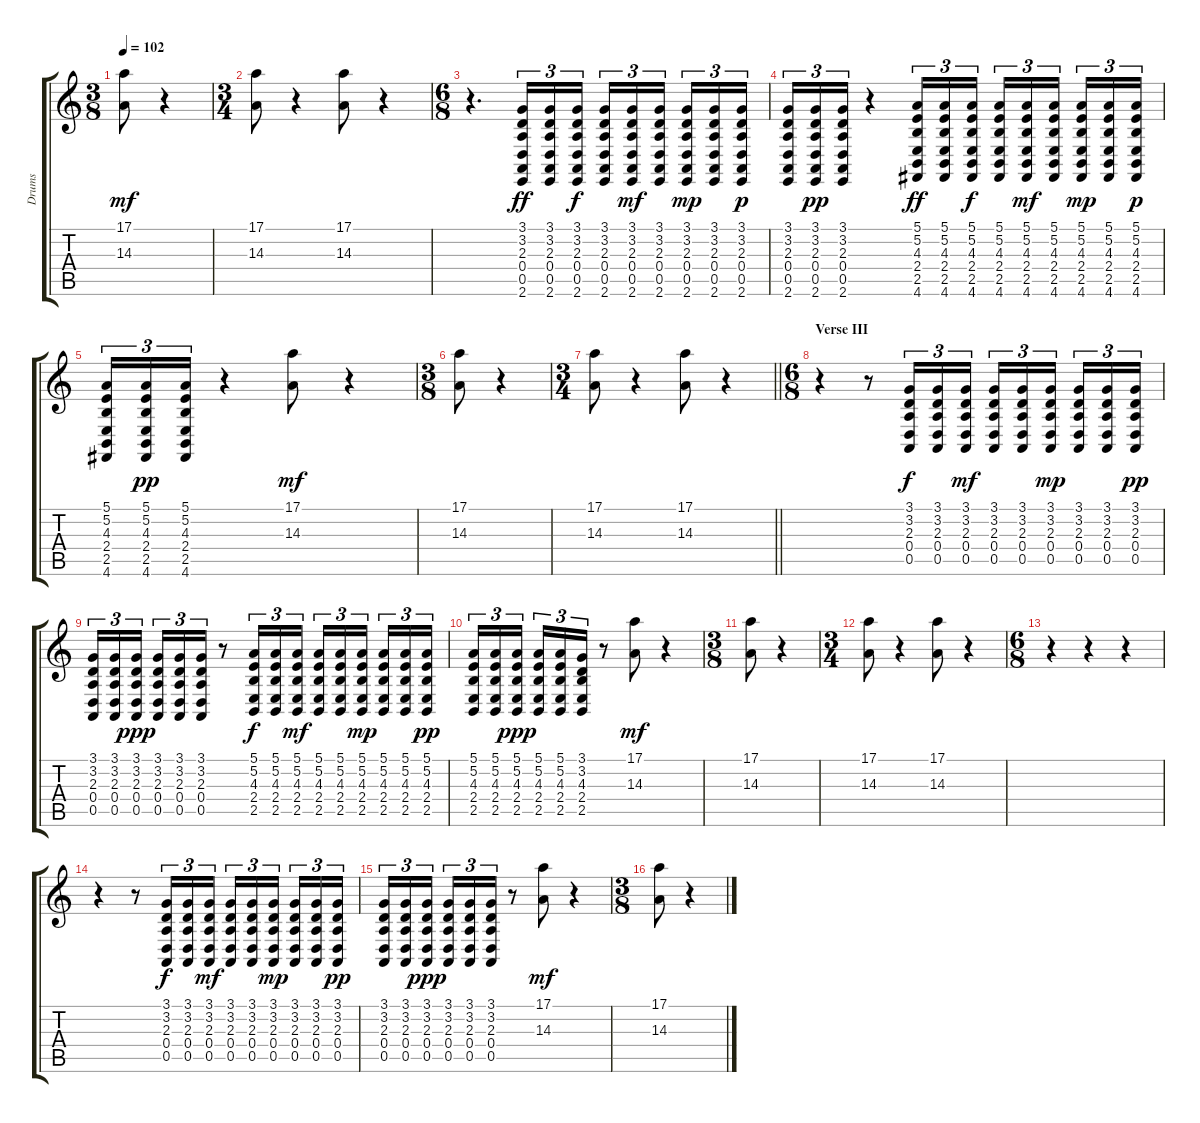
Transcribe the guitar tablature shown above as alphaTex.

\track ("Drums" "Drums") {instrument agogo}
\staff {score tabs}
\tuning (E4 B3 G3 D3 A2 D2) {hide}
\ts (3 8)
\tempo 102
\clef g2
\ks c
(17.1 14.3).8{dy mf} r.4 |
\ts (3 4)
(17.1 14.3).8 r.4 (17.1 14.3).8 r.4 |
\ts (6 8)
r.4{d instrument tinklebell} (3.1 3.2 2.3 0.4 0.5 2.6).16{tu (3 2) dy ff} (3.1 3.2 2.3 0.4 0.5 2.6).16{tu (3 2)} (3.1 3.2 2.3 0.4 0.5 2.6).16{tu (3 2) dy f beam splitsecondary} (3.1 3.2 2.3 0.4 0.5 2.6).16{tu (3 2)} (3.1 3.2 2.3 0.4 0.5 2.6).16{tu (3 2) dy mf} (3.1 3.2 2.3 0.4 0.5 2.6).16{tu (3 2) beam splitsecondary} (3.1 3.2 2.3 0.4 0.5 2.6).16{tu (3 2) dy mp} (3.1 3.2 2.3 0.4 0.5 2.6).16{tu (3 2)} (3.1 3.2 2.3 0.4 0.5 2.6).16{tu (3 2) dy p} |
(3.1 3.2 2.3 0.4 0.5 2.6).16{tu (3 2)} (3.1 3.2 2.3 0.4 0.5 2.6).16{tu (3 2) dy pp} (3.1 3.2 2.3 0.4 0.5 2.6).16{tu (3 2)} r.4 (5.1 5.2 4.3 2.4 2.5 4.6).16{tu (3 2) dy ff} (5.1 5.2 4.3 2.4 2.5 4.6).16{tu (3 2)} (5.1 5.2 4.3 2.4 2.5 4.6).16{tu (3 2) dy f beam splitsecondary} (5.1 5.2 4.3 2.4 2.5 4.6).16{tu (3 2)} (5.1 5.2 4.3 2.4 2.5 4.6).16{tu (3 2) dy mf} (5.1 5.2 4.3 2.4 2.5 4.6).16{tu (3 2) beam splitsecondary} (5.1 5.2 4.3 2.4 2.5 4.6).16{tu (3 2) dy mp} (5.1 5.2 4.3 2.4 2.5 4.6).16{tu (3 2)} (5.1 5.2 4.3 2.4 2.5 4.6).16{tu (3 2) dy p} |
(5.1 5.2 4.3 2.4 2.5 4.6).16{tu (3 2)} (5.1 5.2 4.3 2.4 2.5 4.6).16{tu (3 2) dy pp} (5.1 5.2 4.3 2.4 2.5 4.6).16{tu (3 2)} r.4{instrument pad5bowed} (17.1 14.3).8{dy mf} r.4 |
\ts (3 8)
(17.1 14.3).8 r.4 |
\ts (3 4)
\barLineRight lightlight
(17.1 14.3).8 r.4 (17.1 14.3).8 r.4 |
\ts (6 8)
\section ("" "Verse III")
r.4{instrument tinklebell} r.8 (3.1 3.2 2.3 0.4 0.5).16{tu (3 2) dy f} (3.1 3.2 2.3 0.4 0.5).16{tu (3 2)} (3.1 3.2 2.3 0.4 0.5).16{tu (3 2) dy mf beam splitsecondary} (3.1 3.2 2.3 0.4 0.5).16{tu (3 2)} (3.1 3.2 2.3 0.4 0.5).16{tu (3 2)} (3.1 3.2 2.3 0.4 0.5).16{tu (3 2) dy mp beam splitsecondary} (3.1 3.2 2.3 0.4 0.5).16{tu (3 2)} (3.1 3.2 2.3 0.4 0.5).16{tu (3 2)} (3.1 3.2 2.3 0.4 0.5).16{tu (3 2) dy pp} |
(3.1 3.2 2.3 0.4 0.5).16{tu (3 2)} (3.1 3.2 2.3 0.4 0.5).16{tu (3 2)} (3.1 3.2 2.3 0.4 0.5).16{tu (3 2) dy ppp beam splitsecondary} (3.1 3.2 2.3 0.4 0.5).16{tu (3 2)} (3.1 3.2 2.3 0.4 0.5).16{tu (3 2)} (3.1 3.2 2.3 0.4 0.5).16{tu (3 2)} r.8 (5.1 5.2 4.3 2.4 2.5).16{tu (3 2) dy f} (5.1 5.2 4.3 2.4 2.5).16{tu (3 2)} (5.1 5.2 4.3 2.4 2.5).16{tu (3 2) dy mf beam splitsecondary} (5.1 5.2 4.3 2.4 2.5).16{tu (3 2)} (5.1 5.2 4.3 2.4 2.5).16{tu (3 2)} (5.1 5.2 4.3 2.4 2.5).16{tu (3 2) dy mp beam splitsecondary} (5.1 5.2 4.3 2.4 2.5).16{tu (3 2)} (5.1 5.2 4.3 2.4 2.5).16{tu (3 2)} (5.1 5.2 4.3 2.4 2.5).16{tu (3 2) dy pp} |
(5.1 5.2 4.3 2.4 2.5).16{tu (3 2)} (5.1 5.2 4.3 2.4 2.5).16{tu (3 2)} (5.1 5.2 4.3 2.4 2.5).16{tu (3 2) dy ppp beam splitsecondary} (5.1 5.2 4.3 2.4 2.5).16{tu (3 2)} (5.1 5.2 4.3 2.4 2.5).16{tu (3 2)} (3.1 3.2 4.3 2.4 2.5).16{tu (3 2)} r.8 (17.1 14.3).8{dy mf instrument pad5bowed} r.4 |
\ts (3 8)
(17.1 14.3).8 r.4 |
\ts (3 4)
(17.1 14.3).8 r.4 (17.1 14.3).8 r.4 |
\ts (6 8)
r.4 r.4 r.4 |
r.4 r.8{instrument tinklebell} (3.1 3.2 2.3 0.4 0.5).16{tu (3 2) dy f} (3.1 3.2 2.3 0.4 0.5).16{tu (3 2)} (3.1 3.2 2.3 0.4 0.5).16{tu (3 2) dy mf beam splitsecondary} (3.1 3.2 2.3 0.4 0.5).16{tu (3 2)} (3.1 3.2 2.3 0.4 0.5).16{tu (3 2)} (3.1 3.2 2.3 0.4 0.5).16{tu (3 2) dy mp beam splitsecondary} (3.1 3.2 2.3 0.4 0.5).16{tu (3 2)} (3.1 3.2 2.3 0.4 0.5).16{tu (3 2)} (3.1 3.2 2.3 0.4 0.5).16{tu (3 2) dy pp} |
(3.1 3.2 2.3 0.4 0.5).16{tu (3 2)} (3.1 3.2 2.3 0.4 0.5).16{tu (3 2)} (3.1 3.2 2.3 0.4 0.5).16{tu (3 2) dy ppp beam splitsecondary} (3.1 3.2 2.3 0.4 0.5).16{tu (3 2)} (3.1 3.2 2.3 0.4 0.5).16{tu (3 2)} (3.1 3.2 2.3 0.4 0.5).16{tu (3 2)} r.8 (17.1 14.3).8{dy mf instrument pad5bowed} r.4 |
\ts (3 8)
(17.1 14.3).8 r.4
